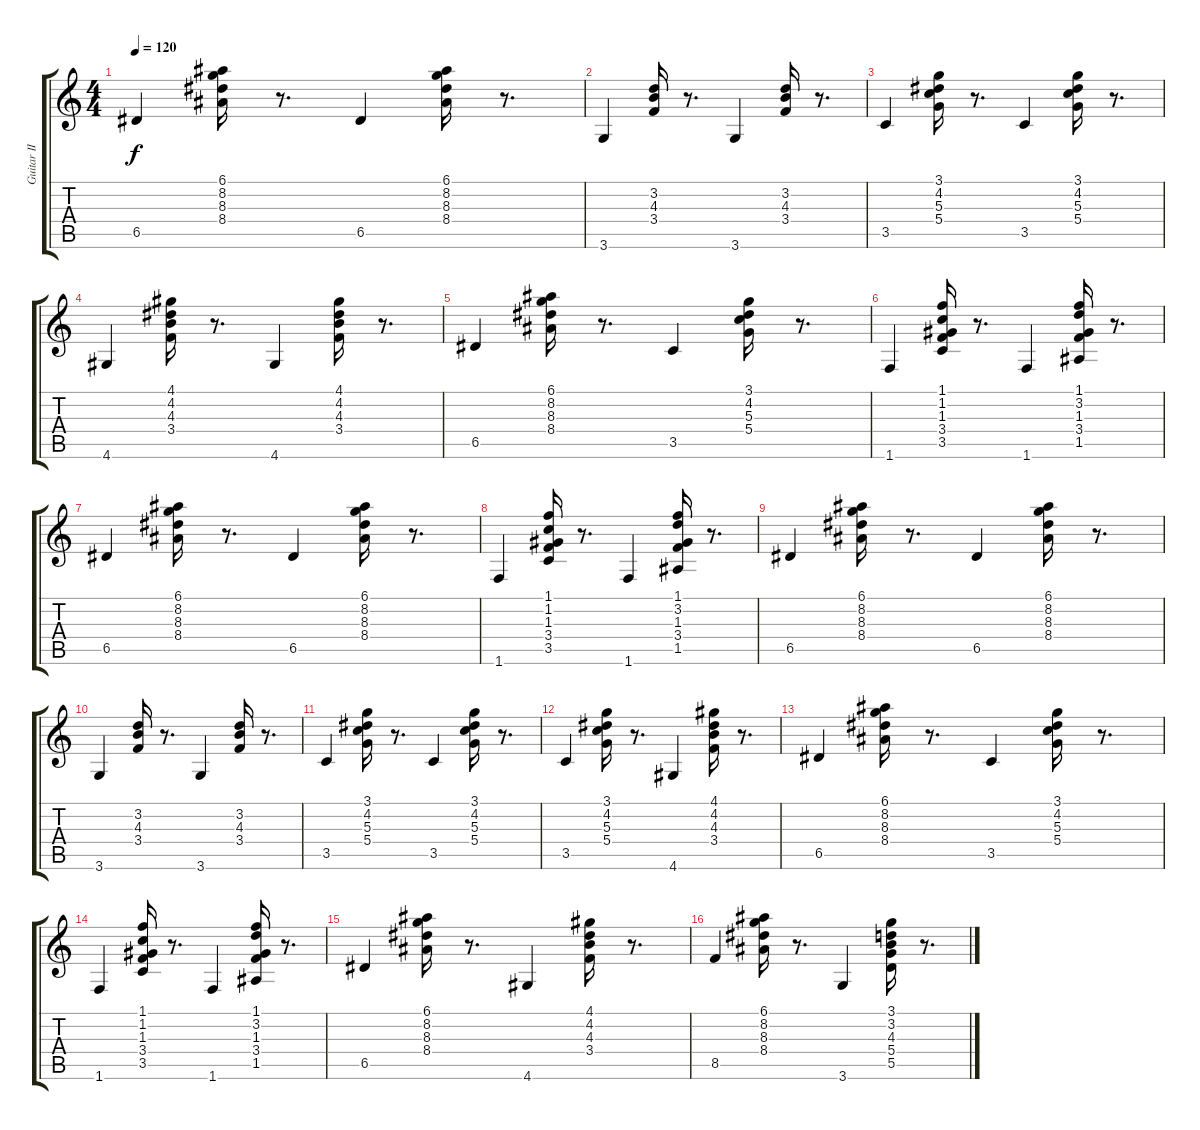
\track ("Guitar II" "Guitar II") {instrument acousticguitarsteel}
\staff {score tabs}
\tuning (E4 B3 G3 D3 A2 E2) {hide}
\ts (4 4)
\tempo 120
\clef g2
\ks c
6.5.4{dy f instrument acousticguitarsteel} (6.1 8.2 8.3 8.4).16 r.8{d} 6.5.4 (6.1 8.2 8.3 8.4).16 r.8{d} |
3.6.4 (3.2 4.3 3.4).16 r.8{d} 3.6.4 (3.2 4.3 3.4).16 r.8{d} |
3.5.4 (3.1 4.2 5.3 5.4).16 r.8{d} 3.5.4 (3.1 4.2 5.3 5.4).16 r.8{d} |
4.6.4 (4.1 4.2 4.3 3.4).16 r.8{d} 4.6.4 (4.1 4.2 4.3 3.4).16 r.8{d} |
6.5.4 (6.1 8.2 8.3 8.4).16 r.8{d} 3.5.4 (3.1 4.2 5.3 5.4).16 r.8{d} |
1.6.4 (1.1 1.2 1.3 3.4 3.5).16 r.8{d} 1.6.4 (1.1 3.2 1.3 3.4 1.5).16 r.8{d} |
6.5.4 (6.1 8.2 8.3 8.4).16 r.8{d} 6.5.4 (6.1 8.2 8.3 8.4).16 r.8{d} |
1.6.4 (1.1 1.2 1.3 3.4 3.5).16 r.8{d} 1.6.4 (1.1 3.2 1.3 3.4 1.5).16 r.8{d} |
6.5.4 (6.1 8.2 8.3 8.4).16 r.8{d} 6.5.4 (6.1 8.2 8.3 8.4).16 r.8{d} |
3.6.4 (3.2 4.3 3.4).16 r.8{d} 3.6.4 (3.2 4.3 3.4).16 r.8{d} |
3.5.4 (3.1 4.2 5.3 5.4).16 r.8{d} 3.5.4 (3.1 4.2 5.3 5.4).16 r.8{d} |
3.5.4 (3.1 4.2 5.3 5.4).16 r.8{d} 4.6.4 (4.1 4.2 4.3 3.4).16 r.8{d} |
6.5.4 (6.1 8.2 8.3 8.4).16 r.8{d} 3.5.4 (3.1 4.2 5.3 5.4).16 r.8{d} |
1.6.4 (1.1 1.2 1.3 3.4 3.5).16 r.8{d} 1.6.4 (1.1 3.2 1.3 3.4 1.5).16 r.8{d} |
6.5.4 (6.1 8.2 8.3 8.4).16 r.8{d} 4.6.4 (4.1 4.2 4.3 3.4).16 r.8{d} |
8.5.4 (6.1 8.2 8.3 8.4).16 r.8{d} 3.6.4 (3.1 3.2 4.3 5.4 5.5).16 r.8{d}
